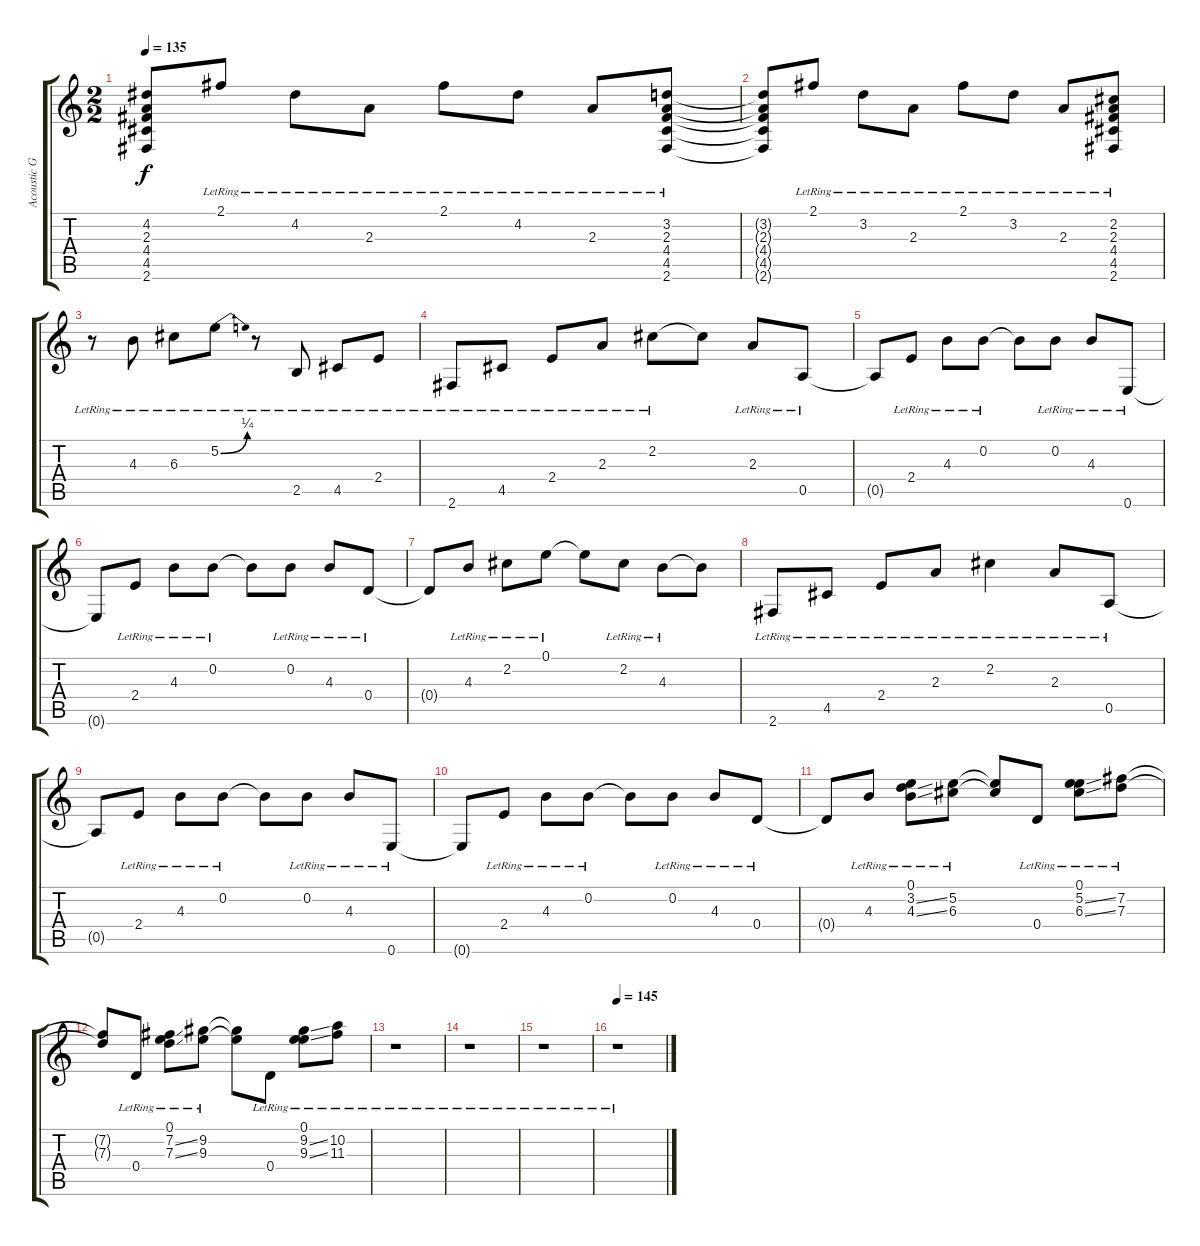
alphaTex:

\track ("Acoustic Guitar" "Acoustic G") {instrument acousticguitarsteel}
\staff {score tabs}
\tuning (E4 B3 G3 D3 A2 E2) {hide}
\ts (2 2)
\tempo 135
\clef g2
\ks c
(4.2{t} 2.3{t} 4.4{t} 4.5{t} 2.6{t}).8{dy f} 2.1{lr}.8 4.2{lr}.8 2.3{lr}.8 2.1{lr}.8 4.2{lr}.8 2.3{lr}.8 (3.2{lr} 2.3{lr} 4.4{lr} 4.5{lr} 2.6{lr}).8 |
(3.2{t} 2.3{t} 4.4{t} 4.5{t} 2.6{t}).8 2.1{lr}.8 3.2{lr}.8 2.3{lr}.8 2.1{lr}.8 3.2{lr}.8 2.3{lr}.8 (2.2{lr} 2.3{lr} 4.4{lr} 4.5{lr} 2.6{lr}).8 |
r.8 4.3{lr}.8 6.3{lr}.8 5.2{be (bend 0 0 60 1) lr}.8 r.8 2.5{lr}.8 4.5{lr}.8 2.4{lr}.8 |
2.6{lr}.8 4.5{lr}.8 2.4{lr}.8 2.3{lr}.8 2.2{lr}.8 2.2{t}.8 2.3{lr}.8 0.5{lr}.8 |
0.5{t}.8 2.4{lr}.8 4.3{lr}.8 0.2{lr}.8 0.2{t}.8 0.2{lr}.8 4.3{lr}.8 0.6{lr}.8 |
0.6{t}.8 2.4{lr}.8 4.3{lr}.8 0.2{lr}.8 0.2{t}.8 0.2{lr}.8 4.3{lr}.8 0.4{lr}.8 |
0.4{t}.8 4.3{lr}.8 2.2{lr}.8 0.1{lr}.8 0.1{t}.8 2.2{lr}.8 4.3{lr}.8 4.3{t}.8 |
2.6{lr}.8 4.5{lr}.8 2.4{lr}.8 2.3{lr}.8 2.2{lr}.4 2.3{lr}.8 0.5{lr}.8 |
0.5{t}.8 2.4{lr}.8 4.3{lr}.8 0.2{lr}.8 0.2{t}.8 0.2{lr}.8 4.3{lr}.8 0.6{lr}.8 |
0.6{t}.8 2.4{lr}.8 4.3{lr}.8 0.2{lr}.8 0.2{t}.8 0.2{lr}.8 4.3{lr}.8 0.4{lr}.8 |
0.4{t}.8 4.3{lr}.8 (0.1{lr} 3.2{ss lr} 4.3{ss lr}).8 (5.2{lr} 6.3{lr}).8 (5.2{t} 6.3{t}).8 0.4{lr}.8 (0.1{lr} 5.2{ss lr} 6.3{ss lr}).8 (7.2{lr} 7.3{lr}).8 |
(7.2{t} 7.3{t}).8 0.4{lr}.8 (0.1{lr} 7.2{ss lr} 7.3{ss lr}).8 (9.2{lr} 9.3{lr}).8 (9.2{t} 9.3{t}).8 0.4{lr}.8 (0.1{lr} 9.2{ss lr} 9.3{ss lr}).8 (10.2{lr} 11.3{lr}).8 |
r.1 |
r.1 |
r.1 |
\tempo 145
r.1
